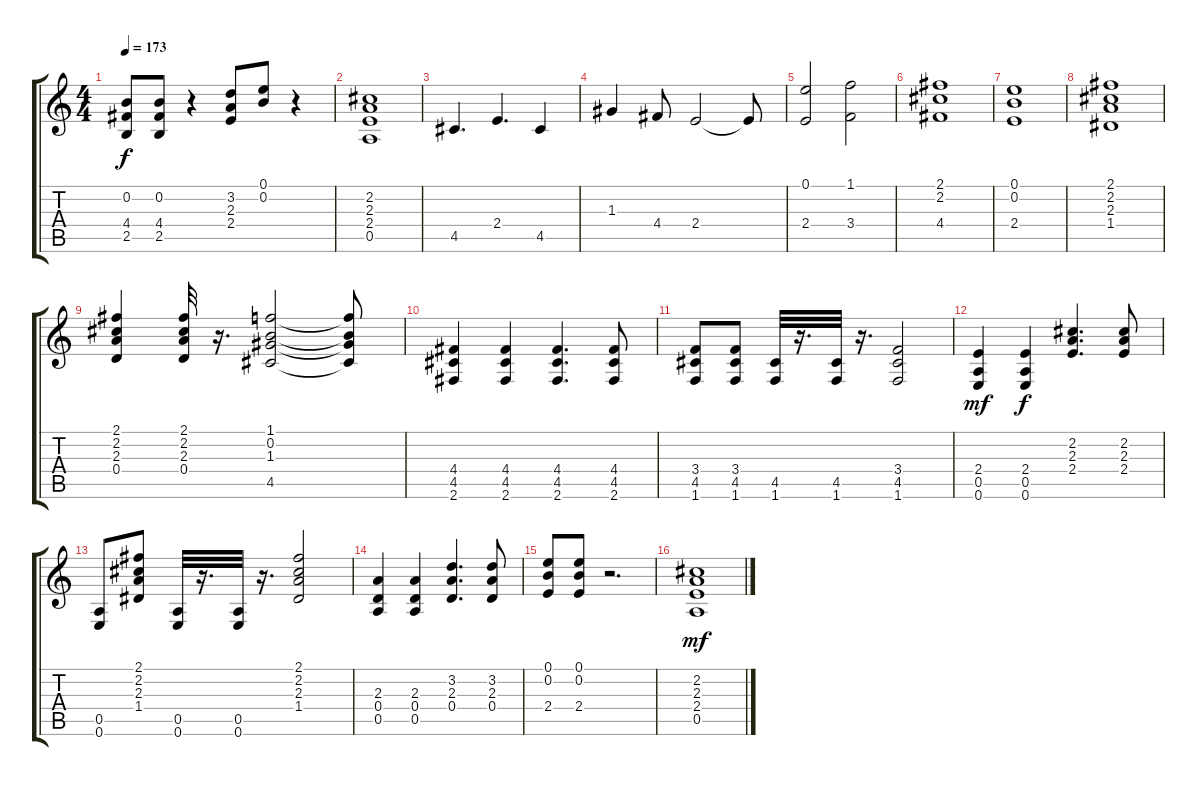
\track "" {instrument distortionguitar}
\staff {score tabs}
\tuning (E4 B3 G3 D3 A2 E2) {hide}
\ts (4 4)
\tempo 173
\clef g2
\ks c
(0.2 4.4 2.5).8{dy f} (0.2 4.4 2.5).8 r.4 (3.2 2.3 2.4).8 (0.1 0.2).8 r.4 |
(2.2 2.3 2.4 0.5).1 |
4.5.4{d} 2.4.4{d} 4.5.4 |
1.3.4 4.4.8 2.4.2 2.4{t}.8 |
(0.1 2.4).2 (1.1 3.4).2 |
(2.1 2.2 4.4).1 |
(0.1 0.2 2.4).1 |
(2.1 2.2 2.3 1.4).1 |
(2.1 2.2 2.3 0.4).4 (2.1 2.2 2.3 0.4).32 r.16{d} (1.1 0.2 1.3 4.5).2 (1.1{t} 0.2{t} 1.3{t} 4.5{t}).8 |
(4.4 4.5 2.6).4 (4.4 4.5 2.6).4 (4.4 4.5 2.6).4{d} (4.4 4.5 2.6).8 |
(3.4 4.5 1.6).8 (3.4 4.5 1.6).8 (4.5 1.6).32 r.16{d} (4.5 1.6).32 r.16{d} (3.4 4.5 1.6).2 |
(2.4 0.5 0.6).4{dy mf} (2.4 0.5 0.6).4{dy f} (2.2 2.3 2.4).4{d} (2.2 2.3 2.4).8 |
(0.5 0.6).8 (2.1 2.2 2.3 1.4).8 (0.5 0.6).32 r.16{d} (0.5 0.6).32 r.16{d} (2.1 2.2 2.3 1.4).2 |
(2.3 0.4 0.5).4 (2.3 0.4 0.5).4 (3.2 2.3 0.4).4{d} (3.2 2.3 0.4).8 |
(0.1 0.2 2.4).8 (0.1 0.2 2.4).8 r.2{d} |
(2.2 2.3 2.4 0.5).1{dy mf}
